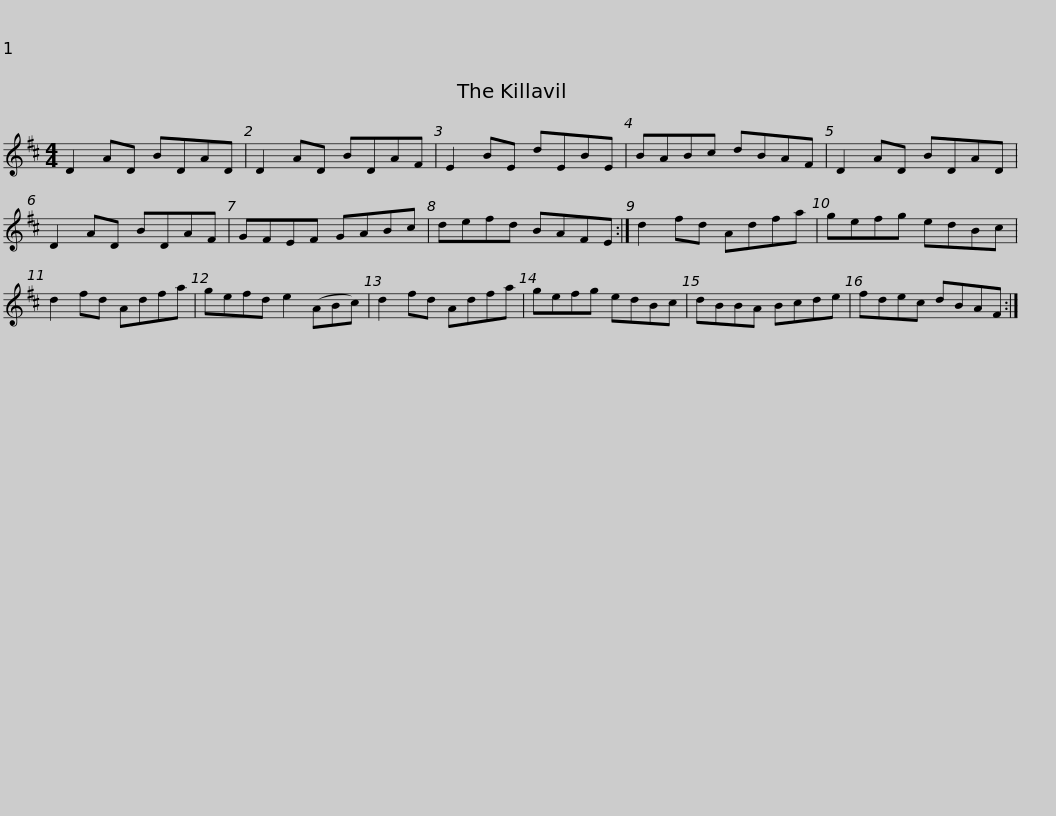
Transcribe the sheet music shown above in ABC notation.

X:1
L:1/8
M:4/4
I:linebreak $
K:D
V:1 treble
V:1
 D2 AD BDAD | D2 AD BDAF | E2 BE dEBE | BABc dBAF | D2 AD BDAD | %5
 D2 AD BDAF |$ GFEF GABc | defd BAFE :| d2 fd Adfa | gefg edBc | %10
 d2 fd Adfa |$ gefd e2 (ABc) | d2 fd Adfa | gefg edBc | dBBA Bcde | %15
 fdec dBAF :| %16
